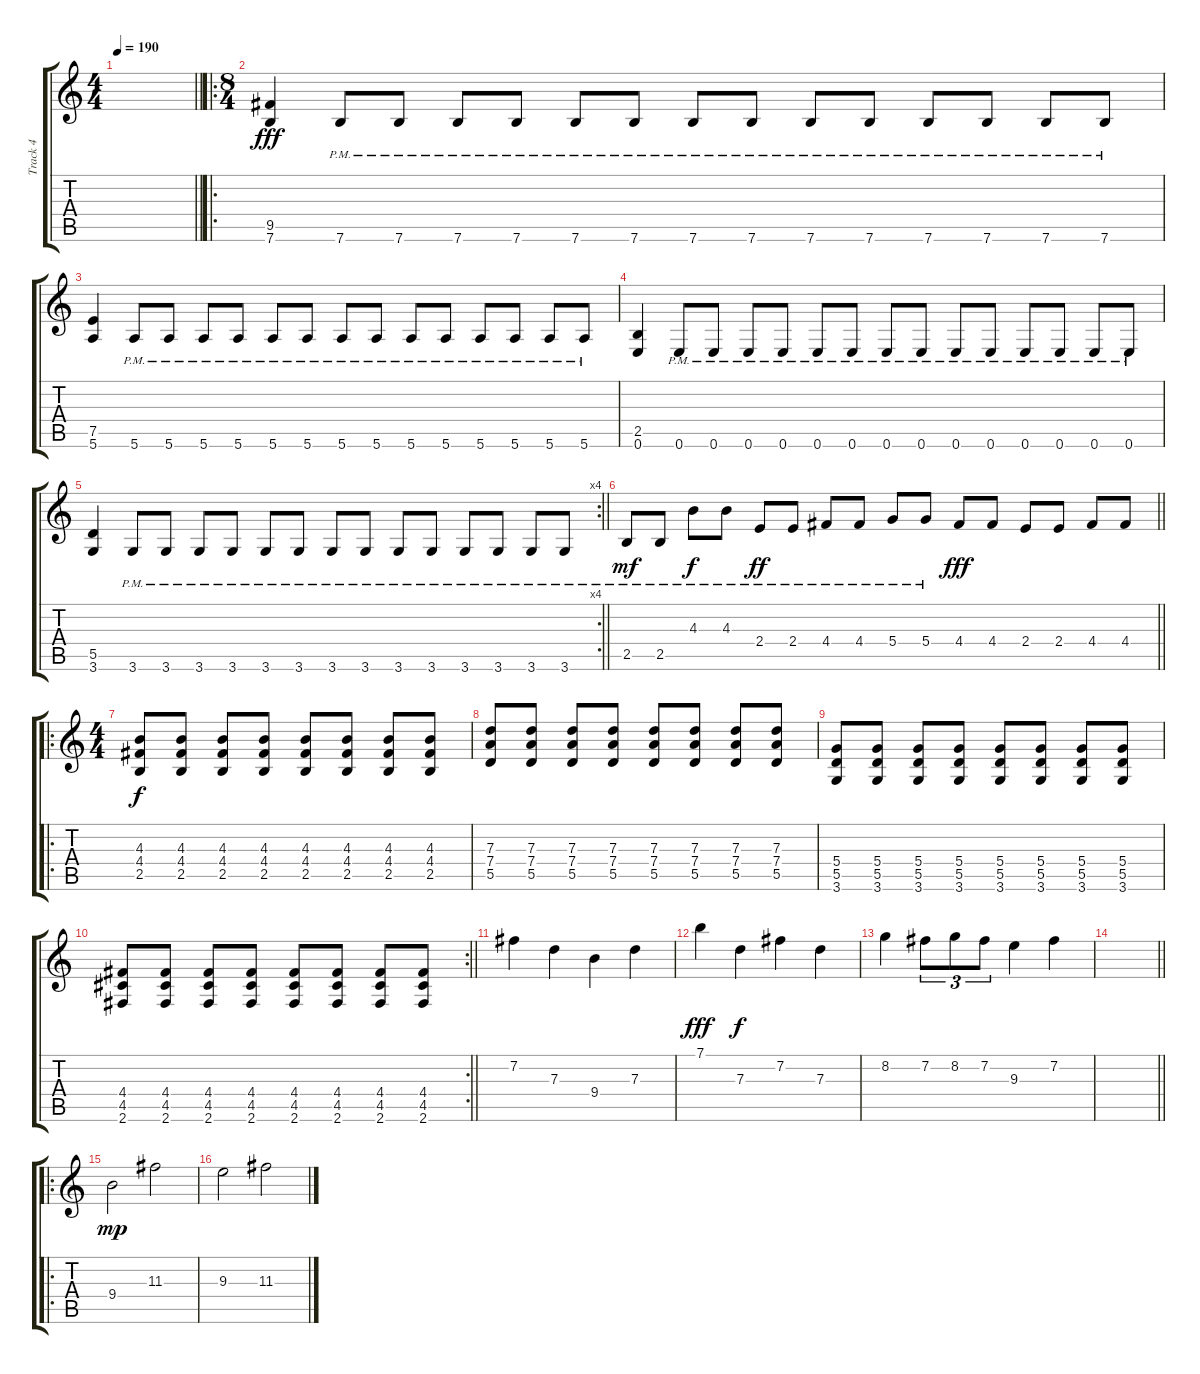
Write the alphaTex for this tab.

\track ("Track 4" "Track 4") {instrument distortionguitar}
\staff {score tabs}
\tuning (E4 B3 G3 D3 A2 E2) {hide}
\ts (4 4)
\tempo 190
\clef g2
\barLineRight lightlight
\ks c
|
\ro
\ts (8 4)
\section ("" "")
(9.5 7.6).4{dy fff} 7.6{pm}.8 7.6{pm}.8 7.6{pm}.8 7.6{pm}.8 7.6{pm}.8 7.6{pm}.8 7.6{pm}.8 7.6{pm}.8 7.6{pm}.8 7.6{pm}.8 7.6{pm}.8 7.6{pm}.8 7.6{pm}.8 7.6{pm}.8 |
(7.5 5.6).4 5.6{pm}.8 5.6{pm}.8 5.6{pm}.8 5.6{pm}.8 5.6{pm}.8 5.6{pm}.8 5.6{pm}.8 5.6{pm}.8 5.6{pm}.8 5.6{pm}.8 5.6{pm}.8 5.6{pm}.8 5.6{pm}.8 5.6{pm}.8 |
(2.5 0.6).4 0.6{pm}.8 0.6{pm}.8 0.6{pm}.8 0.6{pm}.8 0.6{pm}.8 0.6{pm}.8 0.6{pm}.8 0.6{pm}.8 0.6{pm}.8 0.6{pm}.8 0.6{pm}.8 0.6{pm}.8 0.6{pm}.8 0.6{pm}.8 |
\rc 4
\barLineRight lightlight
(5.5 3.6).4 3.6{pm}.8 3.6{pm}.8 3.6{pm}.8 3.6{pm}.8 3.6{pm}.8 3.6{pm}.8 3.6{pm}.8 3.6{pm}.8 3.6{pm}.8 3.6{pm}.8 3.6{pm}.8 3.6{pm}.8 3.6{pm}.8 3.6{pm}.8 |
\section ("" "")
\barLineRight lightlight
2.5{pm}.8{dy mf} 2.5{pm}.8 4.3{pm}.8{dy f} 4.3{pm}.8 2.4{pm}.8{dy ff} 2.4{pm}.8 4.4{pm}.8 4.4{pm}.8 5.4{pm}.8 5.4{pm}.8 4.4.8{dy fff} 4.4.8 2.4.8 2.4.8 4.4.8 4.4.8 |
\ro
\ts (4 4)
\section ("" "")
(4.3 4.4 2.5).8{dy f} (4.3 4.4 2.5).8 (4.3 4.4 2.5).8 (4.3 4.4 2.5).8 (4.3 4.4 2.5).8 (4.3 4.4 2.5).8 (4.3 4.4 2.5).8 (4.3 4.4 2.5).8 |
(7.3 7.4 5.5).8 (7.3 7.4 5.5).8 (7.3 7.4 5.5).8 (7.3 7.4 5.5).8 (7.3 7.4 5.5).8 (7.3 7.4 5.5).8 (7.3 7.4 5.5).8 (7.3 7.4 5.5).8 |
(5.4 5.5 3.6).8 (5.4 5.5 3.6).8 (5.4 5.5 3.6).8 (5.4 5.5 3.6).8 (5.4 5.5 3.6).8 (5.4 5.5 3.6).8 (5.4 5.5 3.6).8 (5.4 5.5 3.6).8 |
\rc 2
\barLineRight lightlight
(4.4 4.5 2.6).8 (4.4 4.5 2.6).8 (4.4 4.5 2.6).8 (4.4 4.5 2.6).8 (4.4 4.5 2.6).8 (4.4 4.5 2.6).8 (4.4 4.5 2.6).8 (4.4 4.5 2.6).8 |
\section ("" "")
7.2.4 7.3.4 9.4.4 7.3.4 |
7.1.4{dy fff} 7.3.4{dy f} 7.2.4 7.3.4 |
8.2.4 7.2.8{tu (3 2)} 8.2.8{tu (3 2)} 7.2.8{tu (3 2)} 9.3.4 7.2.4 |
\barLineRight lightlight
|
\ro
\section ("" "")
9.4.2{dy mp} 11.3.2 |
9.3.2 11.3.2
